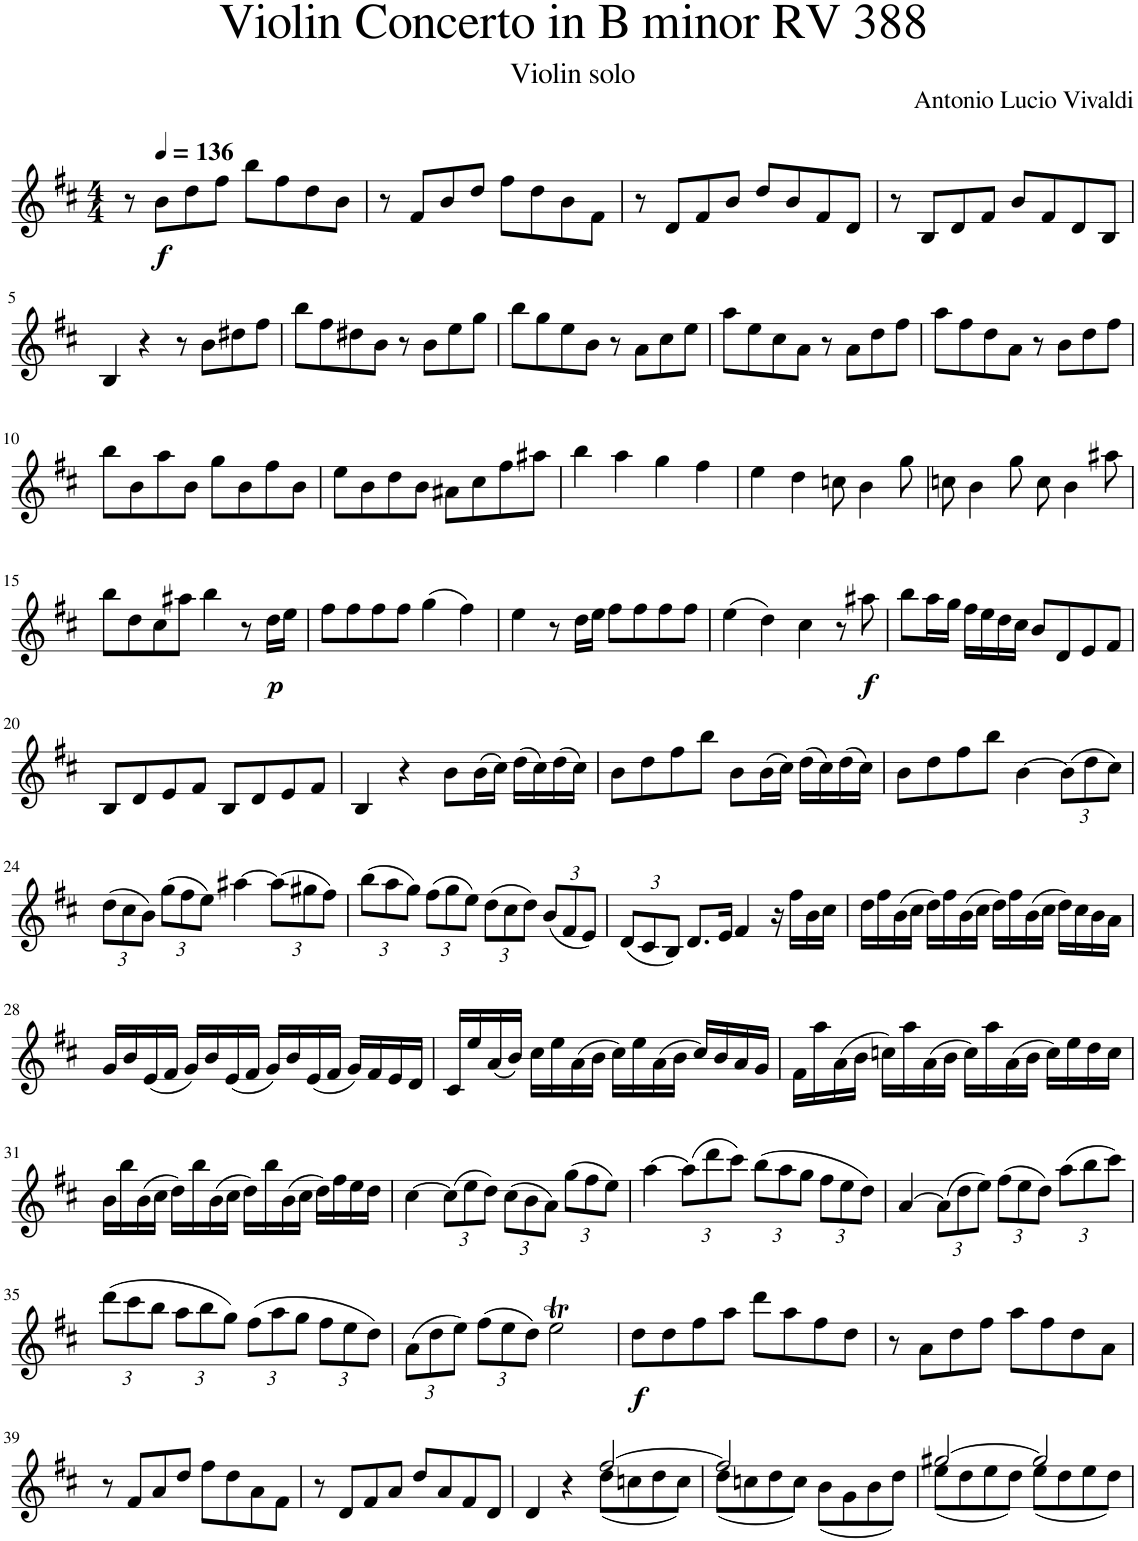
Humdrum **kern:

**kern	**dynam
*part1	*part1
*staff1	*staff1
*I"Violin	*
*I'Vln.	*
*clefG2	*
*k[f#c#]	*
*M4/4	*
=1	=1
8r	.
*MM136	*
!	!LO:DY:b
8b\L	f
8dd\	.
8ff#\J	.
8bb\L	.
8ff#\	.
8dd\	.
8b\J	.
=2	=2
8r	.
8f#/L	.
8b/	.
8dd/J	.
8ff#\L	.
8dd\	.
8b\	.
8f#\J	.
=3	=3
8r	.
8d/L	.
8f#/	.
8b/J	.
8dd/L	.
8b/	.
8f#/	.
8d/J	.
=4	=4
8r	.
8B/L	.
8d/	.
8f#/J	.
8b/L	.
8f#/	.
8d/	.
8B/J	.
!!LO:LB:g=z
=5	=5
4B/	.
4r	.
8r	.
8b\L	.
8dd#X\	.
8ff#\J	.
=6	=6
8bb\L	.
8ff#\	.
8dd#X\	.
8b\J	.
8r	.
8b\L	.
8ee\	.
8gg\J	.
=7	=7
8bb\L	.
8gg\	.
8ee\	.
8b\J	.
8r	.
8a\L	.
8cc#\	.
8ee\J	.
=8	=8
8aa\L	.
8ee\	.
8cc#\	.
8a\J	.
8r	.
8a\L	.
8dd\	.
8ff#\J	.
=9	=9
8aa\L	.
8ff#\	.
8dd\	.
8a\J	.
8r	.
8b\L	.
8dd\	.
8ff#\J	.
!!LO:LB:g=z
=10	=10
8bb\L	.
8b\	.
8aa\	.
8b\J	.
8gg\L	.
8b\	.
8ff#\	.
8b\J	.
=11	=11
8ee\L	.
8b\	.
8dd\	.
8b\J	.
8a#X\L	.
8cc#\	.
8ff#\	.
8aa#X\J	.
=12	=12
4bb\	.
4aa\	.
4gg\	.
4ff#\	.
=13	=13
4ee\	.
4dd\	.
8ccn\	.
4b\	.
8gg\	.
=14	=14
8ccn\	.
4b\	.
8gg\	.
8cc\	.
4b\	.
8aa#X\	.
!!LO:LB:g=z
=15	=15
8bb\L	.
8dd\	.
8cc#\	.
8aa#X\J	.
4bb\	.
8r	.
!	!LO:DY:b
16dd\LL	p
16ee\JJ	.
=16	=16
8ff#\L	.
8ff#\	.
8ff#\	.
8ff#\J	.
(4gg\	.
4ff#\)	.
=17	=17
4ee\	.
8r	.
16dd\LL	.
16ee\JJ	.
8ff#\L	.
8ff#\	.
8ff#\	.
8ff#\J	.
=18	=18
(4ee\	.
4dd\)	.
4cc#\	.
8r	.
!	!LO:DY:b
8aa#X\	f
=19	=19
8bb\L	.
16aa\L	.
16gg\JJ	.
16ff#\LL	.
16ee\	.
16dd\	.
16cc#\JJ	.
8b/L	.
8d/	.
8e/	.
8f#/J	.
!!LO:LB:g=z
=20	=20
8B/L	.
8d/	.
8e/	.
8f#/J	.
8B/L	.
8d/	.
8e/	.
8f#/J	.
=21	=21
4B/	.
4r	.
8b\L	.
(16b\L	.
16cc#\JJ)	.
(16dd\LL	.
16cc#\)	.
(16dd\	.
16cc#\JJ)	.
=22	=22
8b\L	.
8dd\	.
8ff#\	.
8bb\J	.
8b\L	.
(16b\L	.
16cc#\JJ)	.
(16dd\LL	.
16cc#\)	.
(16dd\	.
16cc#\JJ)	.
=23	=23
8b\L	.
8dd\	.
8ff#\	.
8bb\J	.
[4b\	.
*Xbrackettup	*
(12b\L]	.
12dd\	.
12cc#\J)	.
!!LO:LB:g=z
=24	=24
(12dd\L	.
12cc#\	.
12b\J)	.
(12gg\L	.
12ff#\	.
12ee\J)	.
[4aa#X\	.
(12aa#\L]	.
12gg#X\	.
12ff#\J)	.
=25	=25
(12bb\L	.
12aa\	.
12gg\J)	.
(12ff#\L	.
12gg\	.
12ee\J)	.
(12dd\L	.
12cc#\	.
12dd\J)	.
(12b/L	.
12f#/	.
12e/J)	.
=26	=26
(12d/L	.
12c#/	.
12B/J)	.
8.d/L	.
16e/Jk	.
4f#/	.
16r	.
16ff#\LL	.
16b\	.
16cc#\JJ	.
=27	=27
16dd\LL	.
16ff#\	.
(16b\	.
16cc#\JJ	.
16dd\LL)	.
16ff#\	.
(16b\	.
16cc#\JJ	.
16dd\LL)	.
16ff#\	.
(16b\	.
16cc#\JJ	.
16dd\LL)	.
16cc#\	.
16b\	.
16a\JJ	.
!!LO:LB:g=z
=28	=28
16g/LL	.
16b/	.
(16e/	.
16f#/JJ	.
16g/LL)	.
16b/	.
(16e/	.
16f#/JJ	.
16g/LL)	.
16b/	.
(16e/	.
16f#/JJ	.
16g/LL)	.
16f#/	.
16e/	.
16d/JJ	.
=29	=29
16c#/LL	.
16ee/	.
(16a/	.
16b/JJ)	.
16cc#\LL	.
16ee\	.
(16a\	.
16b\JJ	.
16cc#\LL)	.
16ee\	.
(16a\	.
16b\JJ	.
16cc#/LL)	.
16b/	.
16a/	.
16g/JJ	.
=30	=30
16f#\LL	.
16aa\	.
(16a\	.
16b\JJ	.
16ccn\LL)	.
16aa\	.
(16a\	.
16b\JJ	.
16cc\LL)	.
16aa\	.
(16a\	.
16b\JJ	.
16cc\LL)	.
16ee\	.
16dd\	.
16cc\JJ	.
!!LO:LB:g=z
=31	=31
16b\LL	.
16bb\	.
(16b\	.
16cc#\JJ	.
16dd\LL)	.
16bb\	.
(16b\	.
16cc#\JJ	.
16dd\LL)	.
16bb\	.
(16b\	.
16cc#\JJ	.
16dd\LL)	.
16ff#\	.
16ee\	.
16dd\JJ	.
=32	=32
[4cc#\	.
(12cc#\L]	.
12ee\	.
12dd\J)	.
(12cc#\L	.
12b\	.
12a\J)	.
(12gg\L	.
12ff#\	.
12ee\J)	.
=33	=33
[4aa\	.
(12aa\L]	.
12ddd\	.
12ccc#\J)	.
(12bb\L	.
12aa\	.
12gg\J	.
12ff#\L	.
12ee\	.
12dd\J)	.
=34	=34
[4a/	.
(12a\L]	.
12dd\	.
12ee\J)	.
(12ff#\L	.
12ee\	.
12dd\J)	.
(12aa\L	.
12bb\	.
12ccc#\J)	.
!!LO:LB:g=z
=35	=35
(12ddd\L	.
12ccc#\	.
12bb\J	.
12aa\L	.
12bb\	.
12gg\J)	.
(12ff#\L	.
12aa\	.
12gg\J	.
12ff#\L	.
12ee\	.
12dd\J)	.
=36	=36
(12a\L	.
12dd\	.
12ee\J)	.
(12ff#\L	.
12ee\	.
12dd\J)	.
2eeT\	.
=37	=37
!	!LO:DY:b
8dd\L	f
8dd\	.
8ff#\	.
8aa\J	.
8ddd\L	.
8aa\	.
8ff#\	.
8dd\J	.
=38	=38
8r	.
8a\L	.
8dd\	.
8ff#\J	.
8aa\L	.
8ff#\	.
8dd\	.
8a\J	.
!!LO:LB:g=z
=39	=39
8r	.
8f#/L	.
8a/	.
8dd/J	.
8ff#\L	.
8dd\	.
8a\	.
8f#\J	.
=40	=40
8r	.
8d/L	.
8f#/	.
8a/J	.
8dd/L	.
8a/	.
8f#/	.
8d/J	.
=41	=41
*^	*
4d/	2ryy	.
4r	.	.
[2ff#/	(8dd\L	.
.	8ccn\	.
.	8dd\	.
.	8cc\J)	.
=42	=42	=42
2ff#/]	(8dd\L	.
.	8ccn\	.
.	8dd\	.
.	8cc\J)	.
4ryy	(8b\L	.
.	8g\	.
4ryy	8b\	.
.	8dd\J)	.
=43	=43	=43
[2gg#X/	(8ee\L	.
.	8dd\	.
.	8ee\	.
.	8dd\J)	.
2gg#/]	(8ee\L	.
.	8dd\	.
.	8ee\	.
.	8dd\J)	.
*v	*v	*
=	=
*-	*-
